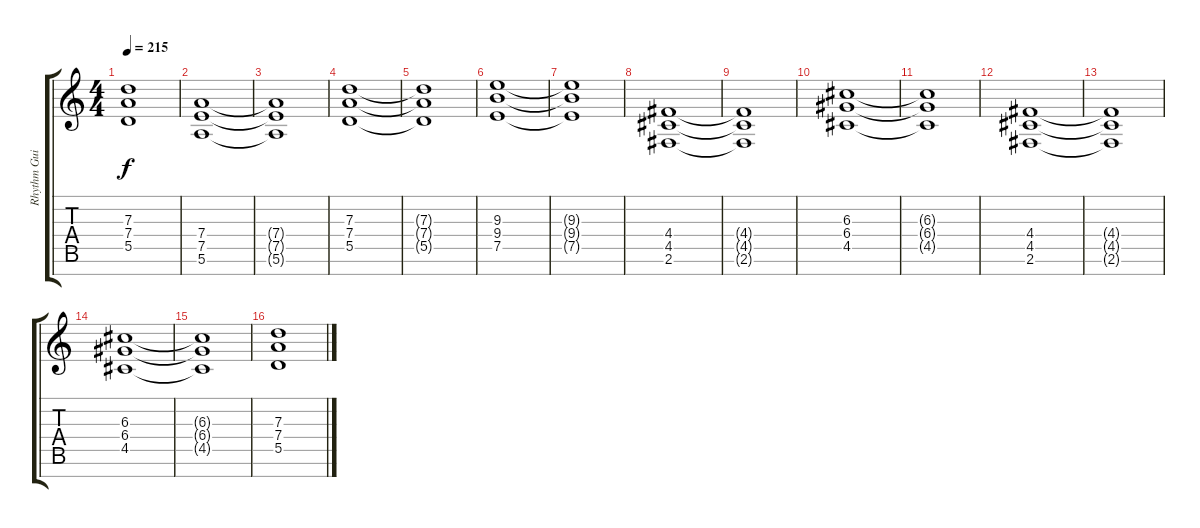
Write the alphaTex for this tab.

\track ("Rhythm Guitar 1" "Rhythm Gui") {instrument distortionguitar}
\staff {score tabs}
\tuning (E4 B3 G3 D3 A2 E2 B1) {hide}
\ts (4 4)
\tempo 215
\clef g2
\ks c
(7.3{t} 7.4{t} 5.5{t}).1{dy f} |
(7.4 7.5 5.6).1 |
(7.4{t} 7.5{t} 5.6{t}).1 |
(7.3 7.4 5.5).1 |
(7.3{t} 7.4{t} 5.5{t}).1 |
(9.3 9.4 7.5).1 |
(9.3{t} 9.4{t} 7.5{t}).1 |
(4.4 4.5 2.6).1 |
(4.4{t} 4.5{t} 2.6{t}).1 |
(6.3 6.4 4.5).1 |
(6.3{t} 6.4{t} 4.5{t}).1 |
(4.4 4.5 2.6).1 |
(4.4{t} 4.5{t} 2.6{t}).1 |
(6.3 6.4 4.5).1 |
(6.3{t} 6.4{t} 4.5{t}).1 |
(7.3 7.4 5.5).1
